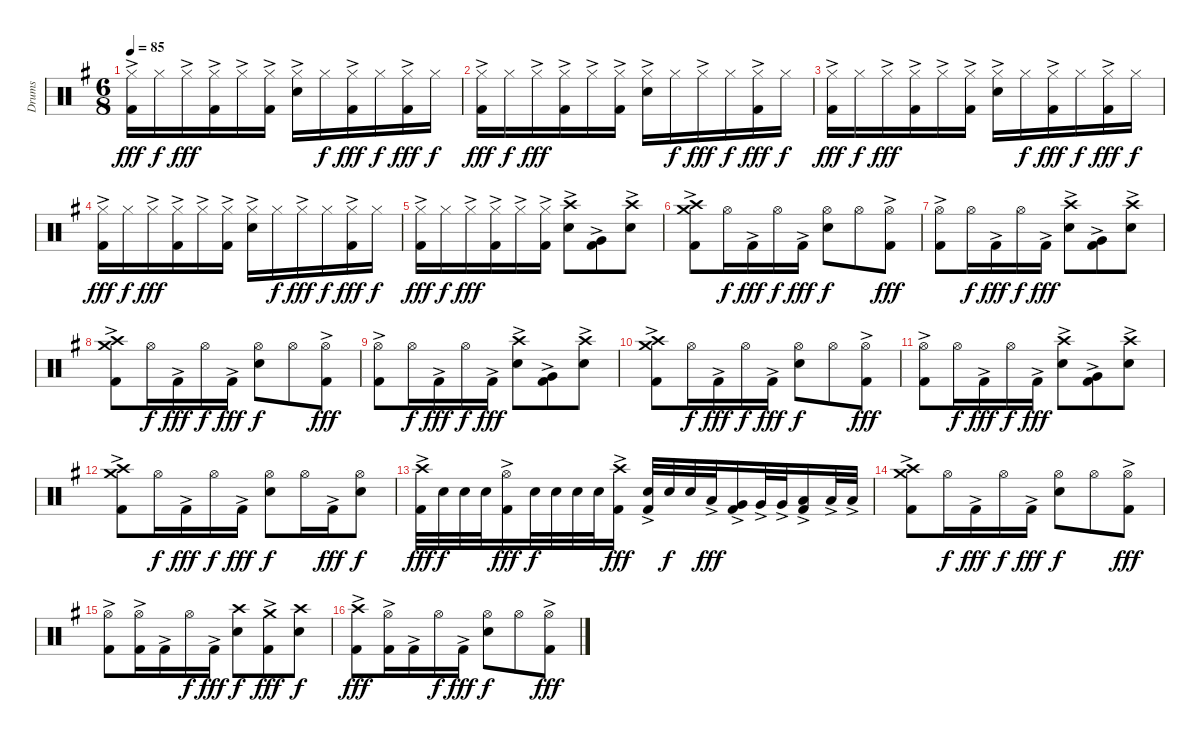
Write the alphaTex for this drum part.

\track ("Drums" "Drums") {instrument percussion}
\staff {score}
\articulation defaults
\ts (6 8)
\tempo 85
\clef neutral
\ks eminor
("Hi-Hat (closed)"{ac} "Kick (hit) 2"{ac}).16{dy fff} "Hi-Hat (closed)".16{dy f} "Hi-Hat (closed)"{ac}.16{dy fff} ("Hi-Hat (closed)" "Kick (hit) 2"{ac}).16 "Hi-Hat (closed)"{ac}.16 ("Hi-Hat (closed)" "Kick (hit) 2"{ac}).16 ("Hi-Hat (closed)"{ac} "Snare (hit) 2").16 "Hi-Hat (closed)".16{dy f} ("Hi-Hat (closed)"{ac} "Kick (hit) 2"{ac}).16{dy fff} "Hi-Hat (closed)".16{dy f} ("Hi-Hat (closed)"{ac} "Kick (hit) 2"{ac}).16{dy fff} "Hi-Hat (closed)".16{dy f} |
("Hi-Hat (closed)"{ac} "Kick (hit) 2"{ac}).16{dy fff} "Hi-Hat (closed)".16{dy f} "Hi-Hat (closed)"{ac}.16{dy fff} ("Hi-Hat (closed)" "Kick (hit) 2"{ac}).16 "Hi-Hat (closed)"{ac}.16 ("Hi-Hat (closed)" "Kick (hit) 2"{ac}).16 ("Hi-Hat (closed)"{ac} "Snare (hit) 2").16 "Hi-Hat (closed)".16{dy f} "Hi-Hat (closed)"{ac}.16{dy fff} "Hi-Hat (closed)".16{dy f} ("Hi-Hat (closed)"{ac} "Kick (hit) 2"{ac}).16{dy fff} "Hi-Hat (closed)".16{dy f} |
("Hi-Hat (closed)"{ac} "Kick (hit) 2"{ac}).16{dy fff} "Hi-Hat (closed)".16{dy f} "Hi-Hat (closed)"{ac}.16{dy fff} ("Hi-Hat (closed)" "Kick (hit) 2"{ac}).16 "Hi-Hat (closed)"{ac}.16 ("Hi-Hat (closed)" "Kick (hit) 2"{ac}).16 ("Hi-Hat (closed)"{ac} "Snare (hit) 2").16 "Hi-Hat (closed)".16{dy f} ("Hi-Hat (closed)"{ac} "Kick (hit) 2"{ac}).16{dy fff} "Hi-Hat (closed)".16{dy f} ("Hi-Hat (closed)"{ac} "Kick (hit) 2"{ac}).16{dy fff} "Hi-Hat (closed)".16{dy f} |
("Hi-Hat (closed)"{ac} "Kick (hit) 2"{ac}).16{dy fff} "Hi-Hat (closed)".16{dy f} "Hi-Hat (closed)"{ac}.16{dy fff} ("Hi-Hat (closed)" "Kick (hit) 2"{ac}).16 "Hi-Hat (closed)"{ac}.16 ("Hi-Hat (closed)" "Kick (hit) 2"{ac}).16 ("Hi-Hat (closed)"{ac} "Snare (hit) 2").16 "Hi-Hat (closed)".16{dy f} "Hi-Hat (closed)"{ac}.16{dy fff} "Hi-Hat (closed)".16{dy f} ("Hi-Hat (closed)"{ac} "Kick (hit) 2"{ac}).16{dy fff} "Hi-Hat (closed)".16{dy f} |
("Hi-Hat (closed)"{ac} "Kick (hit) 2"{ac}).16{dy fff} "Hi-Hat (closed)".16{dy f} "Hi-Hat (closed)"{ac}.16{dy fff} ("Hi-Hat (closed)" "Kick (hit) 2"{ac}).16 "Hi-Hat (closed)"{ac}.16 ("Hi-Hat (closed)" "Kick (hit) 2"{ac}).16 ("Crash high (hit)"{ac} "Snare (hit) 2"{ac}).8 ("Very Low Tom (hit)"{ac} "Kick (hit) 2"{ac}).8 ("Crash high (hit)"{ac} "Snare (hit) 2"{ac}).8 |
("Crash high (hit)" "Crash medium (hit)" "Kick (hit) 2"{ac}).8 "Hi-Hat (open)".16{dy f} "Kick (hit) 2"{ac}.16{dy fff} "Hi-Hat (open)".16{dy f} "Kick (hit) 2"{ac}.16{dy fff} ("Hi-Hat (open)" "Snare (hit) 2").8{dy f} "Hi-Hat (open)".8 ("Hi-Hat (open)" "Kick (hit) 2"{ac}).8{dy fff} |
("Hi-Hat (open)" "Kick (hit) 2"{ac}).8 "Hi-Hat (open)".16{dy f} "Kick (hit) 2"{ac}.16{dy fff} "Hi-Hat (open)".16{dy f} "Kick (hit) 2"{ac}.16{dy fff} ("Crash high (hit)"{ac} "Snare (hit) 2"{ac}).8 ("Very Low Tom (hit)"{ac} "Kick (hit) 2"{ac}).8 ("Crash high (hit)"{ac} "Snare (hit) 2"{ac}).8 |
("Crash high (hit)" "Crash medium (hit)" "Kick (hit) 2"{ac}).8 "Hi-Hat (open)".16{dy f} "Kick (hit) 2"{ac}.16{dy fff} "Hi-Hat (open)".16{dy f} "Kick (hit) 2"{ac}.16{dy fff} ("Hi-Hat (open)" "Snare (hit) 2").8{dy f} "Hi-Hat (open)".8 ("Hi-Hat (open)" "Kick (hit) 2"{ac}).8{dy fff} |
("Hi-Hat (open)" "Kick (hit) 2"{ac}).8 "Hi-Hat (open)".16{dy f} "Kick (hit) 2"{ac}.16{dy fff} "Hi-Hat (open)".16{dy f} "Kick (hit) 2"{ac}.16{dy fff} ("Crash high (hit)"{ac} "Snare (hit) 2"{ac}).8 ("Very Low Tom (hit)"{ac} "Kick (hit) 2"{ac}).8 ("Crash high (hit)"{ac} "Snare (hit) 2"{ac}).8 |
("Crash high (hit)" "Crash medium (hit)" "Kick (hit) 2"{ac}).8 "Hi-Hat (open)".16{dy f} "Kick (hit) 2"{ac}.16{dy fff} "Hi-Hat (open)".16{dy f} "Kick (hit) 2"{ac}.16{dy fff} ("Hi-Hat (open)" "Snare (hit) 2").8{dy f} "Hi-Hat (open)".8 ("Hi-Hat (open)" "Kick (hit) 2"{ac}).8{dy fff} |
("Hi-Hat (open)" "Kick (hit) 2"{ac}).8 "Hi-Hat (open)".16{dy f} "Kick (hit) 2"{ac}.16{dy fff} "Hi-Hat (open)".16{dy f} "Kick (hit) 2"{ac}.16{dy fff} ("Crash high (hit)"{ac} "Snare (hit) 2"{ac}).8 ("Very Low Tom (hit)"{ac} "Kick (hit) 2"{ac}).8 ("Crash high (hit)"{ac} "Snare (hit) 2"{ac}).8 |
("Crash high (hit)" "Crash medium (hit)" "Kick (hit) 2"{ac}).8 "Hi-Hat (open)".16{dy f} "Kick (hit) 2"{ac}.16{dy fff} "Hi-Hat (open)".16{dy f} "Kick (hit) 2"{ac}.16{dy fff} ("Hi-Hat (open)" "Snare (hit) 2").8{dy f} "Hi-Hat (open)".16 "Kick (hit) 2"{ac}.16{dy fff} ("Hi-Hat (open)" "Snare (hit) 2").8{dy f} |
("Crash high (hit)" "Kick (hit) 2"{ac}).32{dy fff} "Snare (hit) 2".32{dy f} "Snare (hit) 2".32 "Snare (hit) 2".32 ("Hi-Hat (open)" "Kick (hit) 2"{ac}).16{dy fff} "Snare (hit) 2".32{dy f} "Snare (hit) 2".32 "Snare (hit) 2".32 "Snare (hit) 2".32 ("Crash high (hit)" "Kick (hit) 2"{ac}).16{dy fff} ("Snare (hit) 2"{ac} "Kick (hit) 2"{ac}).32 "Snare (hit) 2".32{dy f} "Snare (hit) 2".32 "Low Tom (hit)"{ac}.32{dy fff} ("Very Low Tom (hit)"{ac} "Kick (hit) 2"{ac}).16 "Very Low Tom (hit)"{ac}.32 "Very Low Tom (hit)"{ac}.32 ("Low Floor Tom (hit)" "Kick (hit) 2"{ac}).16 "Low Floor Tom (hit)"{ac}.32 "Low Floor Tom (hit)"{ac}.32 |
("Crash high (hit)" "Crash medium (hit)" "Kick (hit) 2"{ac}).8 "Hi-Hat (open)".16{dy f} "Kick (hit) 2"{ac}.16{dy fff} "Hi-Hat (open)".16{dy f} "Kick (hit) 2"{ac}.16{dy fff} ("Hi-Hat (open)" "Snare (hit) 2").8{dy f} "Hi-Hat (open)".8 ("Hi-Hat (open)" "Kick (hit) 2"{ac}).8{dy fff} |
("Hi-Hat (open)" "Kick (hit) 2"{ac}).8 ("Hi-Hat (open)" "Kick (hit) 2"{ac}).16 "Kick (hit) 2"{ac}.16 "Hi-Hat (open)".16{dy f} "Kick (hit) 2"{ac}.16{dy fff} ("Crash high (hit)" "Snare (hit) 2").8{dy f} ("Crash medium (hit)" "Kick (hit) 2"{ac}).8{dy fff} ("Crash high (hit)" "Snare (hit) 2").8{dy f} |
("Crash high (hit)" "Kick (hit) 2"{ac}).8{dy fff} ("Hi-Hat (open)" "Kick (hit) 2"{ac}).16 "Kick (hit) 2"{ac}.16 "Hi-Hat (open)".16{dy f} "Kick (hit) 2"{ac}.16{dy fff} ("Hi-Hat (open)" "Snare (hit) 2").8{dy f} "Hi-Hat (open)".8 ("Hi-Hat (open)" "Kick (hit) 2"{ac}).8{dy fff}
